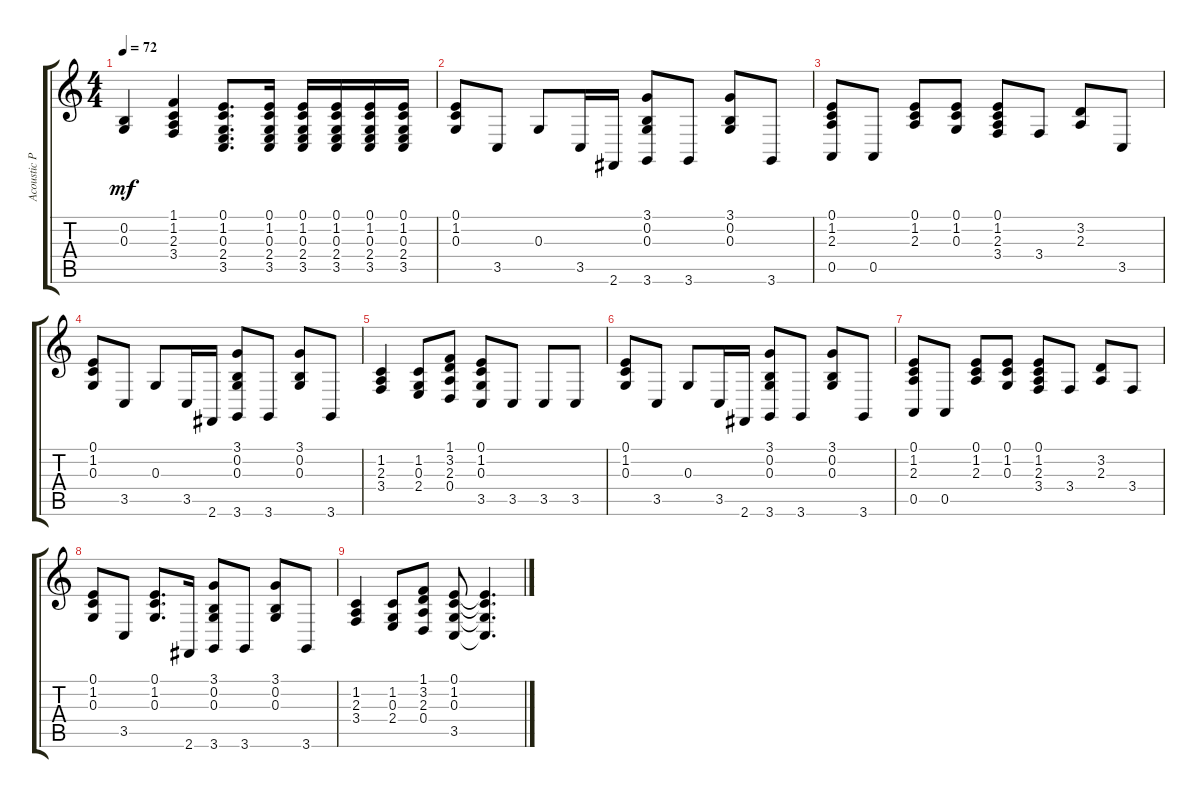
\track ("Acoustic Piano (Staff 1)" "Acoustic P") {instrument acousticgrandpiano}
\staff {score tabs}
\tuning (E4 B3 G3 D3 A2 E2) {hide}
\ts (4 4)
\tempo 72
\clef g2
\ks c
(0.2 0.3).4{dy mf instrument acousticgrandpiano} (1.1 1.2 2.3 3.4).4 (0.1 1.2 0.3 2.4 3.5).8{d} (0.1 1.2 0.3 2.4 3.5).16 (0.1 1.2 0.3 2.4 3.5).16 (0.1 1.2 0.3 2.4 3.5).16 (0.1 1.2 0.3 2.4 3.5).16 (0.1 1.2 0.3 2.4 3.5).16 |
(0.1 1.2 0.3).8 3.5.8 0.3.8 3.5.16 2.6.16 (3.1 0.2 0.3 3.6).8 3.6.8 (3.1 0.2 0.3).8 3.6.8 |
(0.1 1.2 2.3 0.5).8 0.5.8 (0.1 1.2 2.3).8 (0.1 1.2 0.3).8 (0.1 1.2 2.3 3.4).8 3.4.8 (3.2 2.3).8 3.5.8 |
(0.1 1.2 0.3).8 3.5.8 0.3.8 3.5.16 2.6.16 (3.1 0.2 0.3 3.6).8 3.6.8 (3.1 0.2 0.3).8 3.6.8 |
(1.2 2.3 3.4).4 (1.2 0.3 2.4).8 (1.1 3.2 2.3 0.4).8 (0.1 1.2 0.3 3.5).8 3.5.8 3.5.8 3.5.8 |
(0.1 1.2 0.3).8 3.5.8 0.3.8 3.5.16 2.6.16 (3.1 0.2 0.3 3.6).8 3.6.8 (3.1 0.2 0.3).8 3.6.8 |
(0.1 1.2 2.3 0.5).8 0.5.8 (0.1 1.2 2.3).8 (0.1 1.2 0.3).8 (0.1 1.2 2.3 3.4).8 3.4.8 (3.2 2.3).8 3.4.8 |
(0.1 1.2 0.3).8 3.5.8 (0.1 1.2 0.3).8{d} 2.6.16 (3.1 0.2 0.3 3.6).8 3.6.8 (3.1 0.2 0.3).8 3.6.8 |
(1.2 2.3 3.4).4 (1.2 0.3 2.4).8 (1.1 3.2 2.3 0.4).8 (0.1 1.2 0.3 3.5).8 (0.1{t} 1.2{t} 0.3{t} 3.5{t}).4{d}
